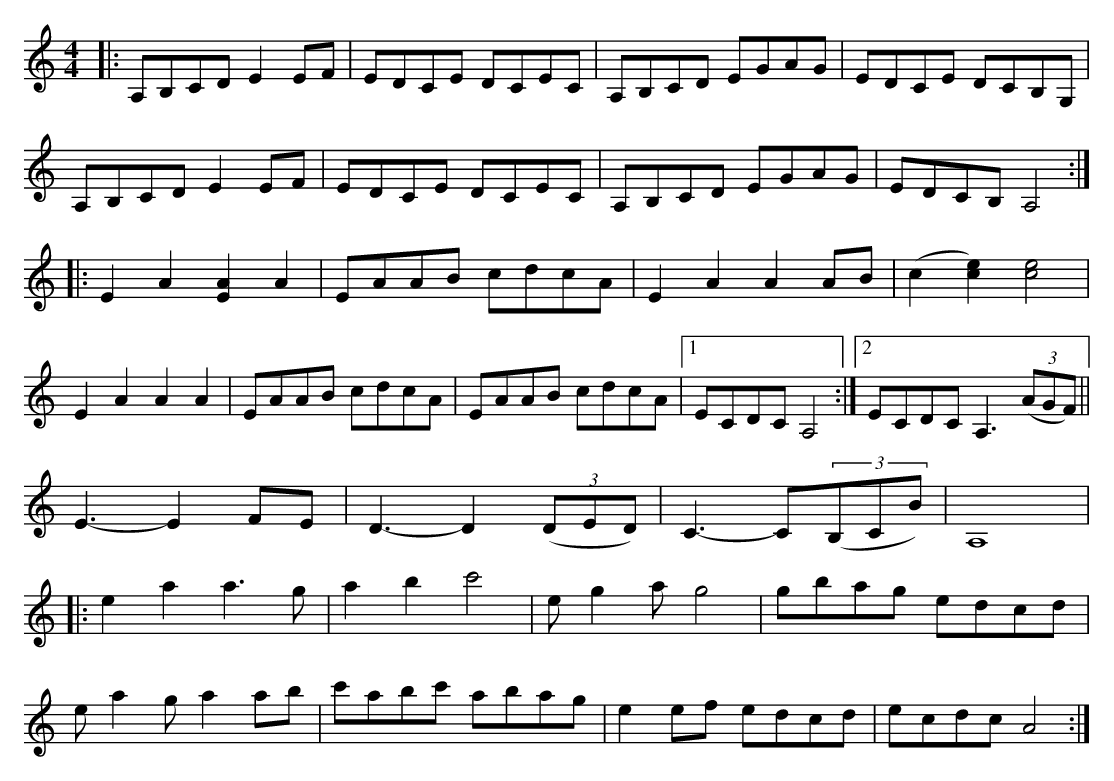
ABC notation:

X:1
M:4/4
K:Amin
|: A,B,CD E2EF | EDCE DCEC | A,B,CD EGAG | EDCE DCB,G, |
A,B,CD E2EF | EDCE DCEC | A,B,CD EGAG | EDCB, A,4 :|
|: E2A2 [E2A2]A2 | EAAB cdcA | E2A2 A2AB | (c2[c2e2]) [c4e4] |
E2A2 A2A2 | EAAB cdcA | EAAB cdcA |1 ECDC A,4 :|2 ECDC A,3 ((3AGF) ||
E3- E2F-E | D3- D2(3(DED) | C3- C((3B,CB), | A,8 |
|: e2a2 a3g|a2b2 c'4|eg2a g4|gbag edcd|
ea2g a2ab|c'abc' abag|e2ef edcd|ecdc A4 :|
